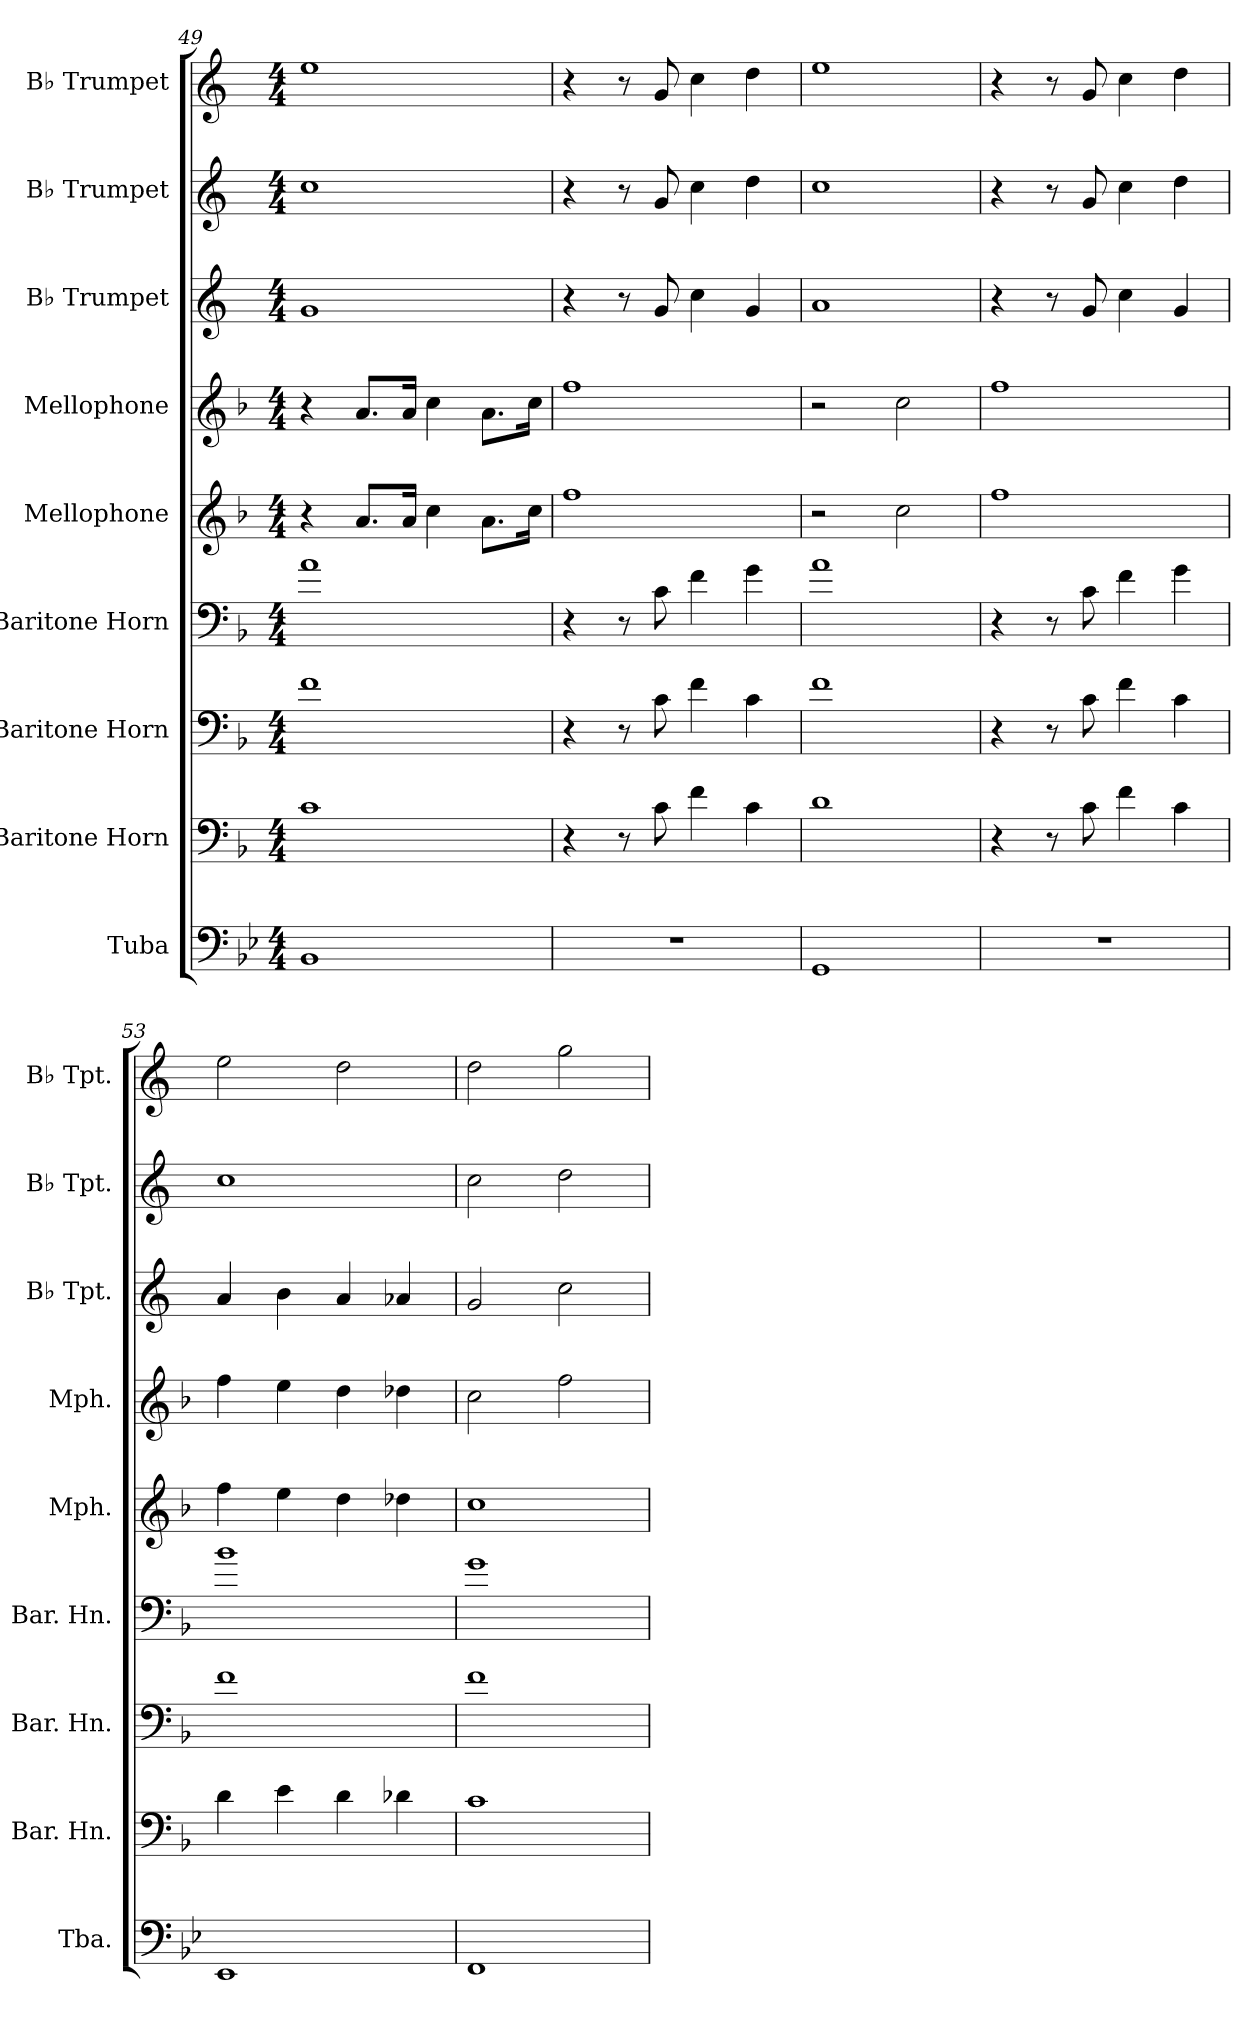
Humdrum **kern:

**kern	**kern	**kern	**kern	**kern	**kern	**kern	**kern	**kern
*part9	*part8	*part7	*part6	*part5	*part4	*part3	*part2	*part1
*staff9	*staff8	*staff7	*staff6	*staff5	*staff4	*staff3	*staff2	*staff1
*I"Tuba	*I"Baritone Horn	*I"Baritone Horn	*I"Baritone Horn	*I"Mellophone	*I"Mellophone	*I"B♭ Trumpet	*I"B♭ Trumpet	*I"B♭ Trumpet
*I'Tba.	*I'Bar. Hn.	*I'Bar. Hn.	*I'Bar. Hn.	*I'Mph.	*I'Mph.	*I'B♭ Tpt.	*I'B♭ Tpt.	*I'B♭ Tpt.
*clefF4	*clefF4	*clefF4	*clefF4	*clefG2	*clefG2	*clefG2	*clefG2	*clefG2
*	*ITrd4c7	*ITrd4c7	*ITrd4c7	*ITrd4c7	*ITrd4c7	*ITrd1c2	*ITrd1c2	*ITrd1c2
*k[b-e-]	*k[b-e-]	*k[b-e-]	*k[b-e-]	*k[b-e-]	*k[b-e-]	*k[b-e-]	*k[b-e-]	*k[b-e-]
*M4/4	*M4/4	*M4/4	*M4/4	*M4/4	*M4/4	*M4/4	*M4/4	*M4/4
=49	=49	=49	=49	=49	=49	=49	=49	=49
1BB-	1F	1B-	1d	4r	4r	1f	1b-	1dd
.	.	.	.	8.d/L	8.d/L	.	.	.
.	.	.	.	16d/Jk	16d/Jk	.	.	.
.	.	.	.	4f\	4f\	.	.	.
.	.	.	.	8.d\L	8.d\L	.	.	.
.	.	.	.	16f\Jk	16f\Jk	.	.	.
=50	=50	=50	=50	=50	=50	=50	=50	=50
*	*	*	*	*	*	*	*	*MM108
1r	4r	4r	4r	1b-	1b-	4r	4r	4r
.	8r	8r	8r	.	.	8r	8r	8r
.	8F\	8F\	8F\	.	.	8f/	8f/	8f/
.	4B-\	4B-\	4B-\	.	.	4b-\	4b-\	4b-\
.	4F\	4F\	4c\	.	.	4f/	4cc\	4cc\
=51	=51	=51	=51	=51	=51	=51	=51	=51
1GG	1G	1B-	1d	2r	2r	1g	1b-	1dd
.	.	.	.	2f\	2f\	.	.	.
=52	=52	=52	=52	=52	=52	=52	=52	=52
*	*	*	*	*	*	*	*	*MM104
1r	4r	4r	4r	1b-	1b-	4r	4r	4r
.	8r	8r	8r	.	.	8r	8r	8r
.	8F\	8F\	8F\	.	.	8f/	8f/	8f/
.	4B-\	4B-\	4B-\	.	.	4b-\	4b-\	4b-\
.	4F\	4F\	4c\	.	.	4f/	4cc\	4cc\
=53	=53	=53	=53	=53	=53	=53	=53	=53
1EE-	4G\	1B-	1e-	4b-\	4b-\	4g/	1b-	2dd\
.	4A\	.	.	4a\	4a\	4a\	.	.
.	4G\	.	.	4g\	4g\	4g/	.	2cc\
.	4G-X\	.	.	4g-X\	4g-X\	4g-X/	.	.
=54	=54	=54	=54	=54	=54	=54	=54	=54
*	*	*	*	*	*	*	*	*MM100
1FF	1F	1B-	1c	1f	2f\	2f/	2b-\	2cc\
.	.	.	.	.	2b-\	2b-\	2cc\	2ff\
=	=	=	=	=	=	=	=	=
*-	*-	*-	*-	*-	*-	*-	*-	*-
